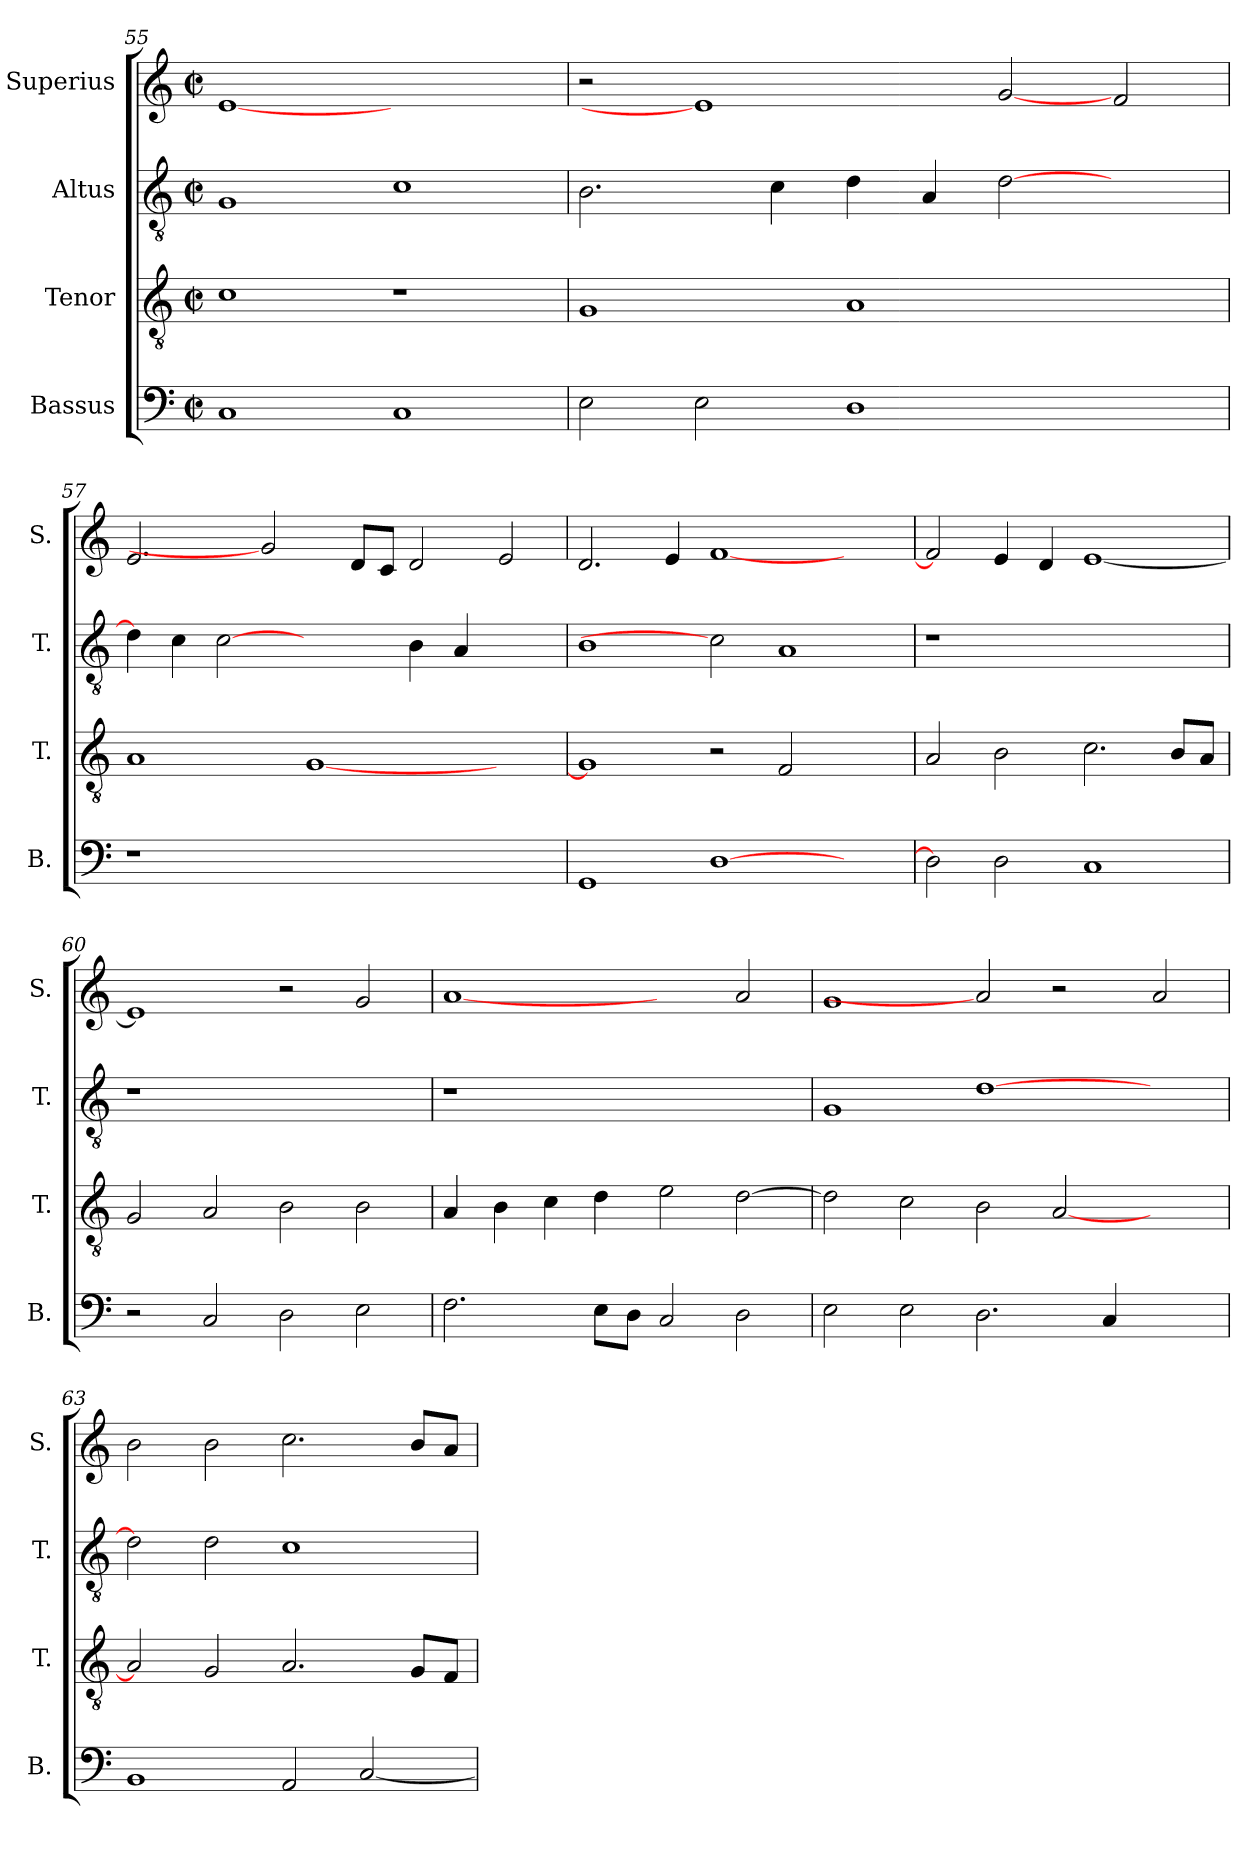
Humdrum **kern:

**kern	**kern	**kern	**kern
*part4	*part3	*part2	*part1
*staff4	*staff3	*staff2	*staff1
*I"Bassus	*I"Tenor	*I"Altus	*I"Superius
*I'B.	*I'T.	*I'T.	*I'S.
*clefF4	*clefGv2	*clefGv2	*clefG2
*	*ITrd7c12	*ITrd7c12	*
*k[]	*k[]	*k[]	*k[]
*C:	*C:	*C:	*C:
*M2/2	*M2/2	*M2/2	*M2/2
*met(c|)	*met(c|)	*met(c|)	*met(c|)
=55	=55	=55	=55
1Ci	1Ci	1GGi	[1ei
1Ci	1r	1Ci	1ryy
=56	=56	=56	=56
2Ei\	1GGi	2.BBi\	2r
2Ei\	.	.	1ei]
.	.	4Ci\	.
1Di	1AAi	4Di\	.
.	.	4AAi/	.
.	.	[>2Di\	[2gi
2ryy	2ryy	2ryy	2fi/
!!LO:LB:g=z
=57	=57	=57	=57
!LO:N:vis=1	!	!	!
1r	1AAi	4Di\]	2.ei/
.	.	4Ci\	.
.	.	[2Ci	.
.	.	.	2gi]
1.ryy	[<1GGi	2ryy	.
.	.	.	8di/L
.	.	.	8ci/J
.	.	4BBi\	2di/
.	.	4AAi/	.
.	2ryy	2ryy	2ei/
=58	=58	=58	=58
1GGi	1GGi]	1BBi	2.di/
.	.	.	4ei/
[>1Di	2r	2Ci]	[<1fi
.	2FFi/	1AAi	.
2ryy	2ryy	.	2ryy
=59	=59	=59	=59
!	!	!LO:N:vis=1	!
2Di\]	2AAi/	1r	2fi/]
2Di\	2BBi\	.	4ei/
.	.	.	4di/
1Ci	2.Ci\	1ryy	[<1ei
.	8BBi/L	.	.
.	8AAi/J	.	.
=60	=60	=60	=60
!	!	!LO:N:vis=1	!
2r	2GGi/	1r	1ei]
2Ci/	2AAi/	.	.
2Di\	2BBi\	1ryy	2r
2Ei\	2BBi\	.	2gi/
!!LO:PB:g=z
=61	=61	=61	=61
!	!	!LO:N:vis=1	!
2.Fi\	4AAi/	1r	[1ai
.	4BBi\	.	.
.	4Ci\	.	.
8Ei\L	4Di\	.	.
8Di\J	.	.	.
2Ci/	2Ei\	1ryy	2ryy
2Di\	[>2Di\	.	2ai/
=62	=62	=62	=62
2Ei\	2Di\]	1GGi	1gi
2Ei\	2Ci\	.	.
2.Di\	2BBi\	[>1Di	2ai]
.	[<2AAi/	.	2r
4Ci/	.	.	.
2ryy	2ryy	2ryy	2ai/
=63	=63	=63	=63
1BBi	2AAi/]	2Di\]	2bi\
.	2GGi/	2Di\	2bi\
2AAi/	2.AAi/	1Ci	2.cci\
[<2Ci/	.	.	.
.	8GGi/L	.	8bi/L
.	8FFi/J	.	8ai/J
=	=	=	=
*-	*-	*-	*-
